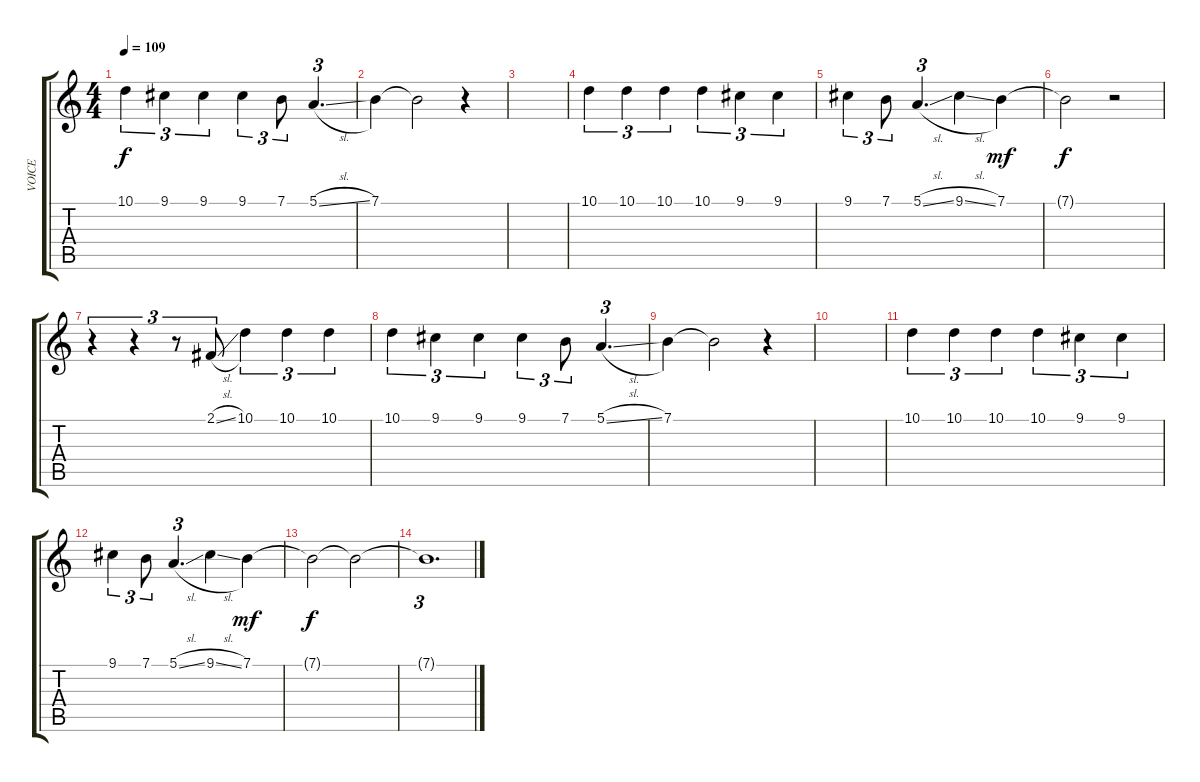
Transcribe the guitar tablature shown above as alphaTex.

\track ("VOICE" "VOICE") {instrument flute}
\staff {score tabs}
\tuning (E4 B3 G3 D3 A2 E2) {hide}
\ts (4 4)
\tempo 109
\clef g2
\ks c
10.1.4{tu (3 2) dy f} 9.1.4{tu (3 2)} 9.1.4{tu (3 2)} 9.1.4{tu (3 2)} 7.1.8{tu (3 2)} 5.1{sl}.4{d tu (3 2)} |
7.1.4 7.1{t}.2 r.4 |
|
10.1.4{tu (3 2)} 10.1.4{tu (3 2)} 10.1.4{tu (3 2)} 10.1.4{tu (3 2)} 9.1.4{tu (3 2)} 9.1.4{tu (3 2)} |
9.1.4{tu (3 2)} 7.1.8{tu (3 2)} 5.1{sl}.4{d tu (3 2)} 9.1{sl}.4 7.1.4{dy mf} |
7.1{t}.2{dy f} r.2 |
r.4{tu (3 2)} r.4{tu (3 2)} r.8{tu (3 2)} 2.1{sl}.8{tu (3 2)} 10.1.4{tu (3 2)} 10.1.4{tu (3 2)} 10.1.4{tu (3 2)} |
10.1.4{tu (3 2)} 9.1.4{tu (3 2)} 9.1.4{tu (3 2)} 9.1.4{tu (3 2)} 7.1.8{tu (3 2)} 5.1{sl}.4{d tu (3 2)} |
7.1.4 7.1{t}.2 r.4 |
|
10.1.4{tu (3 2)} 10.1.4{tu (3 2)} 10.1.4{tu (3 2)} 10.1.4{tu (3 2)} 9.1.4{tu (3 2)} 9.1.4{tu (3 2)} |
9.1.4{tu (3 2)} 7.1.8{tu (3 2)} 5.1{sl}.4{d tu (3 2)} 9.1{sl}.4 7.1.4{dy mf} |
7.1{t}.2{dy f} 7.1{t}.2 |
7.1{t}.1{d tu (3 2)}
